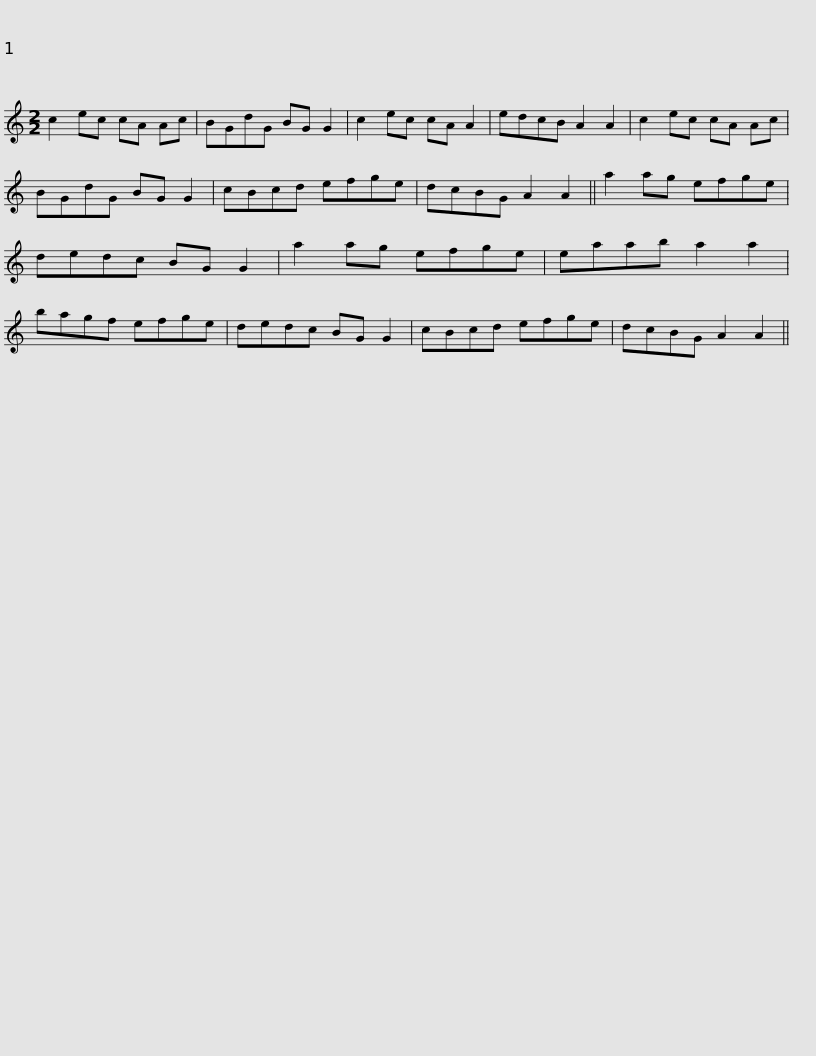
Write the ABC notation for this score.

X:1
L:1/8
M:2/2
I:linebreak $
K:C
V:1 treble
V:1
 c2 ec cA Ac | BGdG BG G2 | c2 ec cA A2 | edcB A2 A2 | c2 ec cA Ac | %5
 BGdG BG G2 |$ cBcd efge | dcBG A2 A2 || a2 ag efge | dedc BG G2 | %10
 a2 ag efge | eaab a2 a2 |$ bagf efge | dedc BG G2 | cBcd efge | %15
 dcBG A2 A2 || %16
